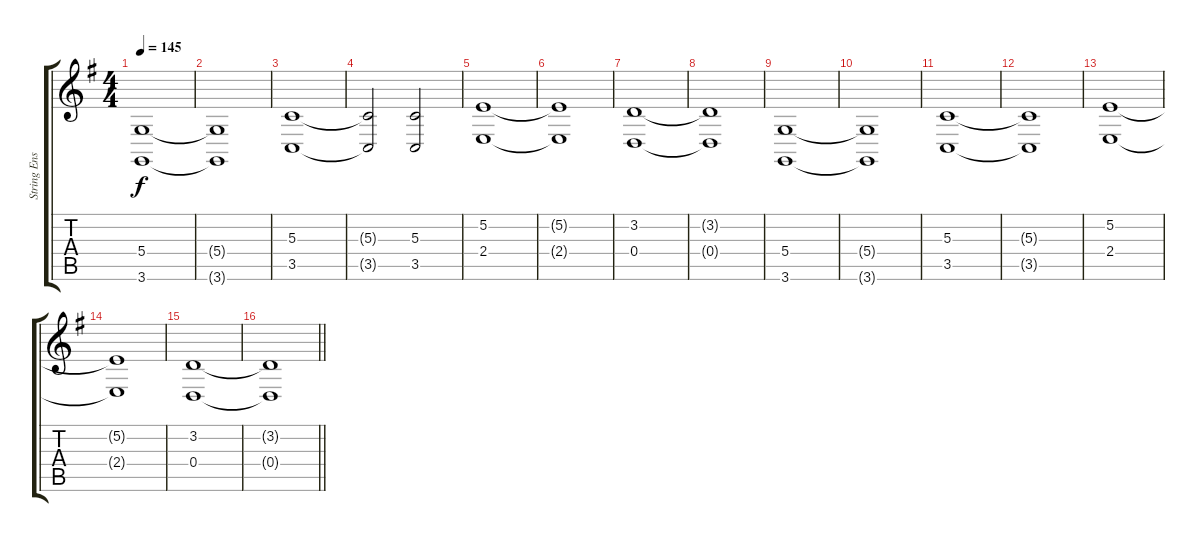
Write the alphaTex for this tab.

\track ("String Ensemble" "String Ens") {instrument stringensemble1}
\staff {score tabs}
\tuning (E4 B3 G3 D3 A2 E2) {hide}
\ts (4 4)
\tempo 145
\clef g2
\ks g
(5.4 3.6).1{dy f} |
(5.4{t} 3.6{t}).1 |
(5.3 3.5).1 |
(5.3{t} 3.5{t}).2 (5.3 3.5).2 |
(5.2 2.4).1 |
(5.2{t} 2.4{t}).1 |
(3.2 0.4).1 |
(3.2{t} 0.4{t}).1 |
(5.4 3.6).1 |
(5.4{t} 3.6{t}).1 |
(5.3 3.5).1 |
(5.3{t} 3.5{t}).1 |
(5.2 2.4).1 |
(5.2{t} 2.4{t}).1 |
(3.2 0.4).1 |
\barLineRight lightlight
(3.2{t} 0.4{t}).1
